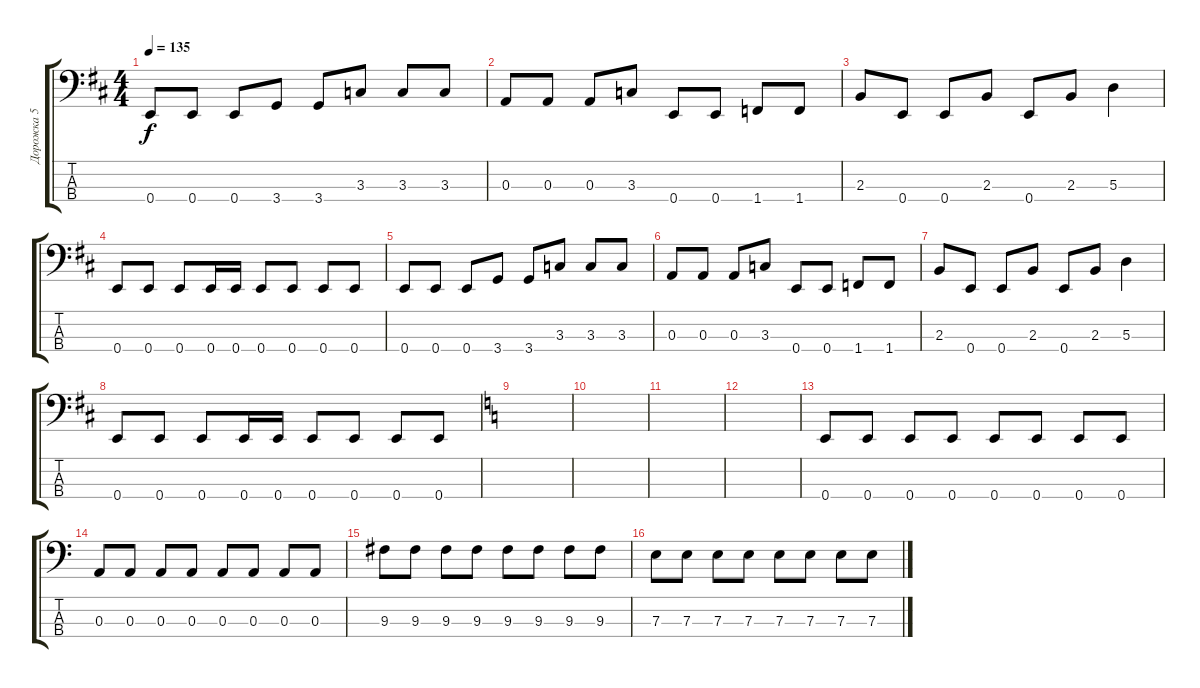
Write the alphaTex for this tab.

\track ("Дорожка 5" "Дорожка 5") {instrument electricbassfinger}
\staff {score tabs}
\tuning (G2 D2 A1 E1) {hide}
\ts (4 4)
\tempo 135
\clef f4
\ks d
0.4.8{dy f} 0.4.8 0.4.8 3.4.8 3.4.8 3.3.8 3.3.8 3.3.8 |
0.3.8 0.3.8 0.3.8 3.3.8 0.4.8 0.4.8 1.4.8 1.4.8 |
2.3.8 0.4.8 0.4.8 2.3.8 0.4.8 2.3.8 5.3.4 |
0.4.8 0.4.8 0.4.8 0.4.16 0.4.16 0.4.8 0.4.8 0.4.8 0.4.8 |
0.4.8 0.4.8 0.4.8 3.4.8 3.4.8 3.3.8 3.3.8 3.3.8 |
0.3.8 0.3.8 0.3.8 3.3.8 0.4.8 0.4.8 1.4.8 1.4.8 |
2.3.8 0.4.8 0.4.8 2.3.8 0.4.8 2.3.8 5.3.4 |
0.4.8 0.4.8 0.4.8 0.4.16 0.4.16 0.4.8 0.4.8 0.4.8 0.4.8 |
\ks c
|
|
|
|
0.4.8 0.4.8 0.4.8 0.4.8 0.4.8 0.4.8 0.4.8 0.4.8 |
0.3.8 0.3.8 0.3.8 0.3.8 0.3.8 0.3.8 0.3.8 0.3.8 |
9.3.8 9.3.8 9.3.8 9.3.8 9.3.8 9.3.8 9.3.8 9.3.8 |
7.3.8 7.3.8 7.3.8 7.3.8 7.3.8 7.3.8 7.3.8 7.3.8
